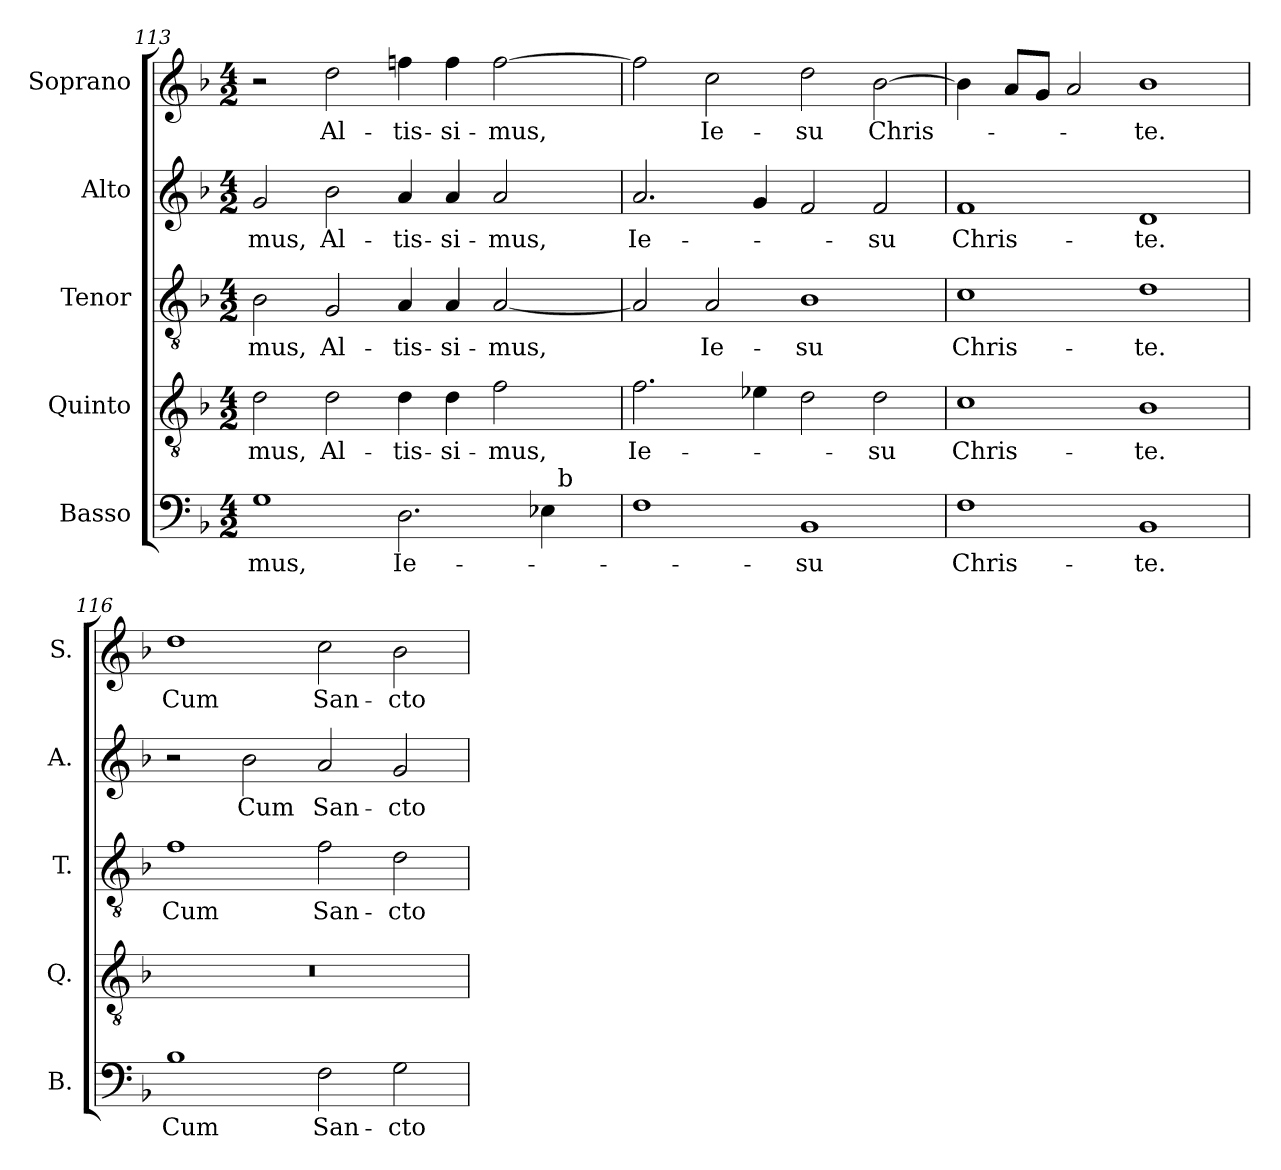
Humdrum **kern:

**kern	**text	**kern	**text	**kern	**text	**kern	**text	**kern	**text
*part5	*part5	*part4	*part4	*part3	*part3	*part2	*part2	*part1	*part1
*staff5	*staff5	*staff4	*staff4	*staff3	*staff3	*staff2	*staff2	*staff1	*staff1
*I"Basso	*	*I"Quinto	*	*I"Tenor	*	*I"Alto	*	*I"Soprano	*
*I'B.	*	*I'Q.	*	*I'T.	*	*I'A.	*	*I'S.	*
*clefF4	*	*clefGv2	*	*clefGv2	*	*clefG2	*	*clefG2	*
*	*	*ITrd7c12	*	*ITrd7c12	*	*	*	*	*
*k[b-]	*	*k[b-]	*	*k[b-]	*	*k[b-]	*	*k[b-]	*
*F:	*	*F:	*	*F:	*	*F:	*	*F:	*
*M4/2	*	*M4/2	*	*M4/2	*	*M4/2	*	*M4/2	*
=113	=113	=113	=113	=113	=113	=113	=113	=113	=113
!	!LO:LY:b:color=#000000	!	!	!	!	!	!	!	!
!	!	!	!LO:LY:b:color=#000000	!	!	!	!	!	!
!	!	!	!	!	!LO:LY:b:color=#000000	!	!	!	!
!	!	!	!	!	!	!	!LO:LY:b:color=#000000	!	!
*^	*	*	*	*	*	*	*	*	*
1Gi	1ryy	-mus,	2Di\	-mus,	2BB-i\	-mus,	2gi/	-mus,	2r	.
!	!	!	!	!LO:LY:b:color=#000000	!	!	!	!	!	!
!	!	!	!	!	!	!LO:LY:b:color=#000000	!	!	!	!
!	!	!	!	!	!	!	!	!LO:LY:b:color=#000000	!	!
!	!	!	!	!	!	!	!	!	!	!LO:LY:b:color=#000000
.	.	.	2Di\	Al-	2GGi/	Al-	2b-i\	Al-	2ddi\	Al-
!	!	!LO:LY:b:color=#000000	!	!	!	!	!	!	!	!
!	!	!	!	!LO:LY:b:color=#000000	!	!	!	!	!	!
!	!	!	!	!	!	!LO:LY:b:color=#000000	!	!	!	!
!	!	!	!	!	!	!	!	!LO:LY:b:color=#000000	!	!
!	!	!	!	!	!	!	!	!	!	!LO:LY:b:color=#000000
2.Di\	2ryy	Ie-	4Di\	-tis-	4AAi/	-tis-	4ai/	-tis-	4ffni\	-tis-
!	!	!	!	!LO:LY:b:color=#000000	!	!	!	!	!	!
!	!	!	!	!	!	!LO:LY:b:color=#000000	!	!	!	!
!	!	!	!	!	!	!	!	!LO:LY:b:color=#000000	!	!
!	!	!	!	!	!	!	!	!	!	!LO:LY:b:color=#000000
.	.	.	4Di\	-si-	4AAi/	-si-	4ai/	-si-	4ffi\	-si-
!	!	!	!	!LO:LY:b:color=#000000	!	!	!	!	!	!
!	!	!	!	!	!	!LO:LY:b:color=#000000	!	!	!	!
!	!	!	!	!	!	!	!	!LO:LY:b:color=#000000	!	!
!	!	!	!	!	!	!	!	!	!	!LO:LY:b:color=#000000
.	4ryy	.	2Fi\	-mus,	[2AAi/	-mus,	2ai/	-mus,	[2ffi\	-mus,
4E-i\	32ryy	.	.	.	.	.	.	.	.	.
.	256ryy	.	.	.	.	.	.	.	.	.
!	!LO:TX:a:t=b	!	!	!	!	!	!	!	!	!
.	8ryy	.	.	.	.	.	.	.	.	.
.	16ryy	.	.	.	.	.	.	.	.	.
.	64..ryy	.	.	.	.	.	.	.	.	.
*v	*v	*	*	*	*	*	*	*	*	*
=114	=114	=114	=114	=114	=114	=114	=114	=114	=114
*^	*	*	*	*	*	*	*	*	*
!	!	!	!	!LO:LY:b:color=#000000	!	!	!	!	!	!
*v	*v	*	*	*	*	*	*	*	*	*
*^	*	*	*	*	*	*	*	*	*
!	!	!	!	!	!	!	!	!LO:LY:b:color=#000000	!	!
*v	*v	*	*	*	*	*	*	*	*	*
1Fi	.	2.Fi\	Ie-	2AAi/]	.	2.ai/	Ie-	2ffi\]	.
!	!	!	!	!	!LO:LY:b:color=#000000	!	!	!	!
!	!	!	!	!	!	!	!	!	!LO:LY:b:color=#000000
.	.	.	.	2AAi/	Ie-	.	.	2cci\	Ie-
.	.	4E-Xi\	.	.	.	4gi/	.	.	.
!	!LO:LY:b:color=#000000	!	!	!	!	!	!	!	!
!	!	!	!	!	!LO:LY:b:color=#000000	!	!	!	!
!	!	!	!	!	!	!	!	!	!LO:LY:b:color=#000000
1BB-i	-su	2Di\	.	1BB-i	-su	2fi/	.	2ddi\	-su
!	!	!	!LO:LY:b:color=#000000	!	!	!	!	!	!
!	!	!	!	!	!	!	!LO:LY:b:color=#000000	!	!
!	!	!	!	!	!	!	!	!	!LO:LY:b:color=#000000
.	.	2Di\	-su	.	.	2fi/	-su	[2b-i\	Chris-
!!LO:LB:g=z
=115	=115	=115	=115	=115	=115	=115	=115	=115	=115
!	!LO:LY:b:color=#000000	!	!	!	!	!	!	!	!
!	!	!	!LO:LY:b:color=#000000	!	!	!	!	!	!
!	!	!	!	!	!LO:LY:b:color=#000000	!	!	!	!
!	!	!	!	!	!	!	!LO:LY:b:color=#000000	!	!
1Fi	Chris-	1Ci	Chris-	1Ci	Chris-	1fi	Chris-	4b-i\]	.
.	.	.	.	.	.	.	.	8ai/L	.
.	.	.	.	.	.	.	.	8gi/J	.
.	.	.	.	.	.	.	.	2ai/	.
!	!LO:LY:b:color=#000000	!	!	!	!	!	!	!	!
!	!	!	!LO:LY:b:color=#000000	!	!	!	!	!	!
!	!	!	!	!	!LO:LY:b:color=#000000	!	!	!	!
!	!	!	!	!	!	!	!LO:LY:b:color=#000000	!	!
!	!	!	!	!	!	!	!	!	!LO:LY:b:color=#000000
1BB-i	-te.	1BB-i	-te.	1Di	-te.	1di	-te.	1b-i	-te.
=116	=116	=116	=116	=116	=116	=116	=116	=116	=116
!	!LO:LY:b:color=#000000	!LO:N:vis=1	!	!	!	!	!	!	!
!	!	!	!	!	!LO:LY:b:color=#000000	!	!	!	!
!	!	!	!	!	!	!	!	!	!LO:LY:b:color=#000000
1B-i	Cum	0r	.	1Fi	Cum	2r	.	1ddi	Cum
!	!	!	!	!	!	!	!LO:LY:b:color=#000000	!	!
.	.	.	.	.	.	2b-i\	Cum	.	.
!	!LO:LY:b:color=#000000	!	!	!	!	!	!	!	!
!	!	!	!	!	!LO:LY:b:color=#000000	!	!	!	!
!	!	!	!	!	!	!	!LO:LY:b:color=#000000	!	!
!	!	!	!	!	!	!	!	!	!LO:LY:b:color=#000000
2Fi\	San-	.	.	2Fi\	San-	2ai/	San-	2cci\	San-
!	!LO:LY:b:color=#000000	!	!	!	!	!	!	!	!
!	!	!	!	!	!LO:LY:b:color=#000000	!	!	!	!
!	!	!	!	!	!	!	!LO:LY:b:color=#000000	!	!
!	!	!	!	!	!	!	!	!	!LO:LY:b:color=#000000
2Gi\	-cto	.	.	2Di\	-cto	2gi/	-cto	2b-i\	-cto
=	=	=	=	=	=	=	=	=	=
*-	*-	*-	*-	*-	*-	*-	*-	*-	*-
